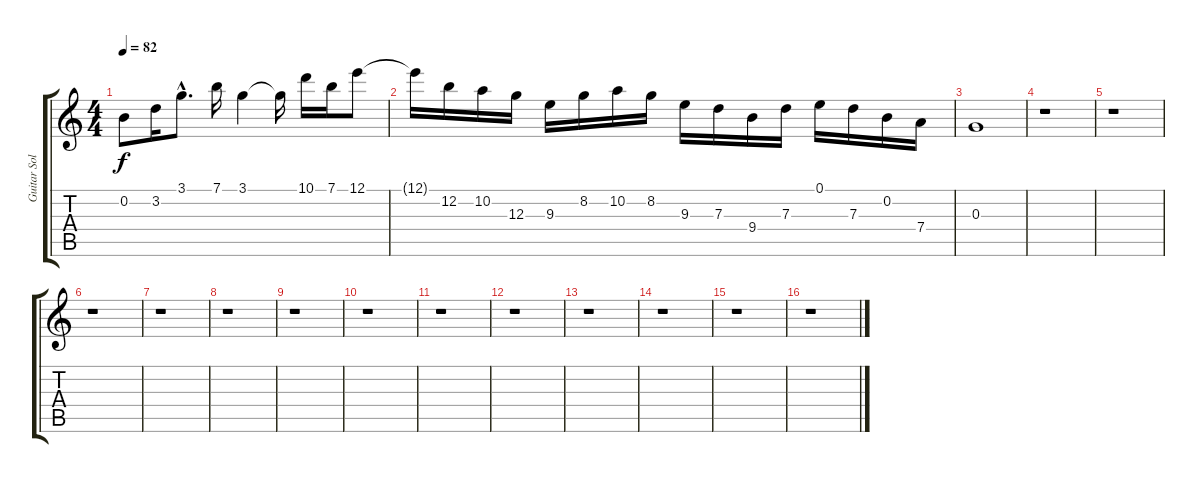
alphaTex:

\track ("Guitar Solo" "Guitar Sol") {instrument distortionguitar}
\staff {score tabs}
\tuning (E4 B3 G3 D3 A2 E2) {hide}
\ts (4 4)
\tempo 82
\clef g2
\ks c
0.2{t}.8{dy f} 3.2.16 3.1{hac}.8{d} 7.1.16 3.1.4 3.1{t}.16 10.1.16 7.1.16 12.1.8 |
12.1{t}.16 12.2.16 10.2.16 12.3.16 9.3.16 8.2.16 10.2.16 8.2.16 9.3.16 7.3.16 9.4.16 7.3.16 0.1.16 7.3.16 0.2.16 7.4.16 |
0.3.1 |
r.1 |
r.1 |
r.1 |
r.1 |
r.1 |
r.1 |
r.1 |
r.1 |
r.1 |
r.1 |
r.1 |
r.1 |
r.1
